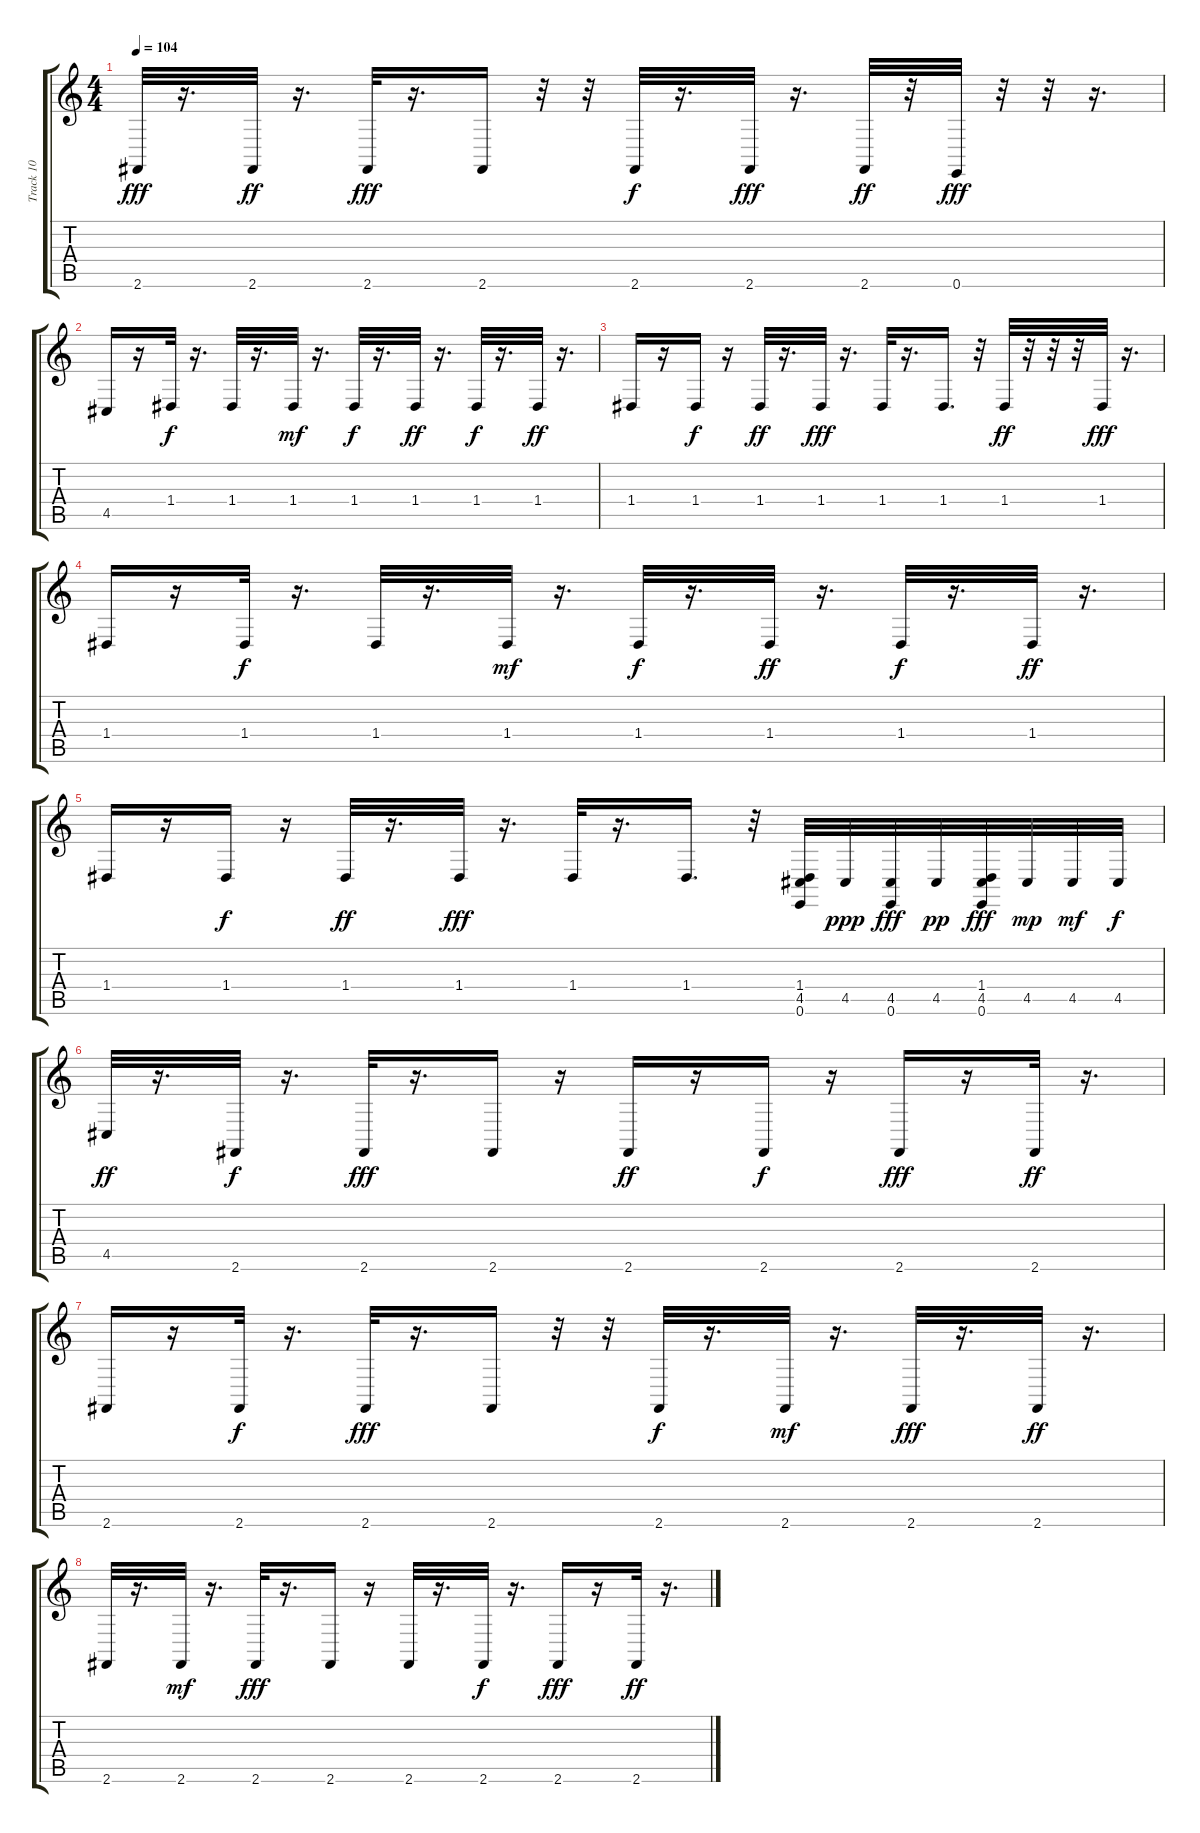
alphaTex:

\track ("Track 10" "Track 10") {instrument honkytonkpiano}
\staff {score tabs}
\tuning (E4 B3 G3 D3 A2 E2) {hide}
\ts (4 4)
\tempo 104
\clef g2
\ks c
2.6.32{dy fff} r.16{d} 2.6.32{dy ff} r.16{d} 2.6.32{dy fff} r.16{d} 2.6.16 r.32 r.32 2.6.32{dy f} r.16{d} 2.6.32{dy fff} r.16{d} 2.6.32{dy ff} r.32 0.6.32{dy fff} r.32 r.32 r.16{d} |
4.5.16 r.16 1.4.32{dy f} r.16{d} 1.4.32 r.16{d} 1.4.32{dy mf} r.16{d} 1.4.32{dy f} r.16{d} 1.4.32{dy ff} r.16{d} 1.4.32{dy f} r.16{d} 1.4.32{dy ff} r.16{d} |
1.4.16 r.16 1.4.16{dy f} r.16 1.4.32{dy ff} r.16{d} 1.4.32{dy fff} r.16{d} 1.4.32 r.16{d} 1.4.16{d} r.32 1.4.32{dy ff} r.32 r.32 r.32 1.4.32{dy fff} r.16{d} |
1.4.16 r.16 1.4.32{dy f} r.16{d} 1.4.32 r.16{d} 1.4.32{dy mf} r.16{d} 1.4.32{dy f} r.16{d} 1.4.32{dy ff} r.16{d} 1.4.32{dy f} r.16{d} 1.4.32{dy ff} r.16{d} |
1.4.16 r.16 1.4.16{dy f} r.16 1.4.32{dy ff} r.16{d} 1.4.32{dy fff} r.16{d} 1.4.32 r.16{d} 1.4.16{d} r.32 (1.4 4.5 0.6).32 4.5.32{dy ppp} (4.5 0.6).32{dy fff} 4.5.32{dy pp} (1.4 4.5 0.6).32{dy fff} 4.5.32{dy mp} 4.5.32{dy mf} 4.5.32{dy f} |
4.5.32{dy ff} r.16{d} 2.6.32{dy f} r.16{d} 2.6.32{dy fff} r.16{d} 2.6.16 r.16 2.6.16{dy ff} r.16 2.6.16{dy f} r.16 2.6.16{dy fff} r.16 2.6.32{dy ff} r.16{d} |
2.6.16 r.16 2.6.32{dy f} r.16{d} 2.6.32{dy fff} r.16{d} 2.6.16 r.32 r.32 2.6.32{dy f} r.16{d} 2.6.32{dy mf} r.16{d} 2.6.32{dy fff} r.16{d} 2.6.32{dy ff} r.16{d} |
2.6.32 r.16{d} 2.6.32{dy mf} r.16{d} 2.6.32{dy fff} r.16{d} 2.6.16 r.16 2.6.32 r.16{d} 2.6.32{dy f} r.16{d} 2.6.16{dy fff} r.16 2.6.32{dy ff} r.16{d}
